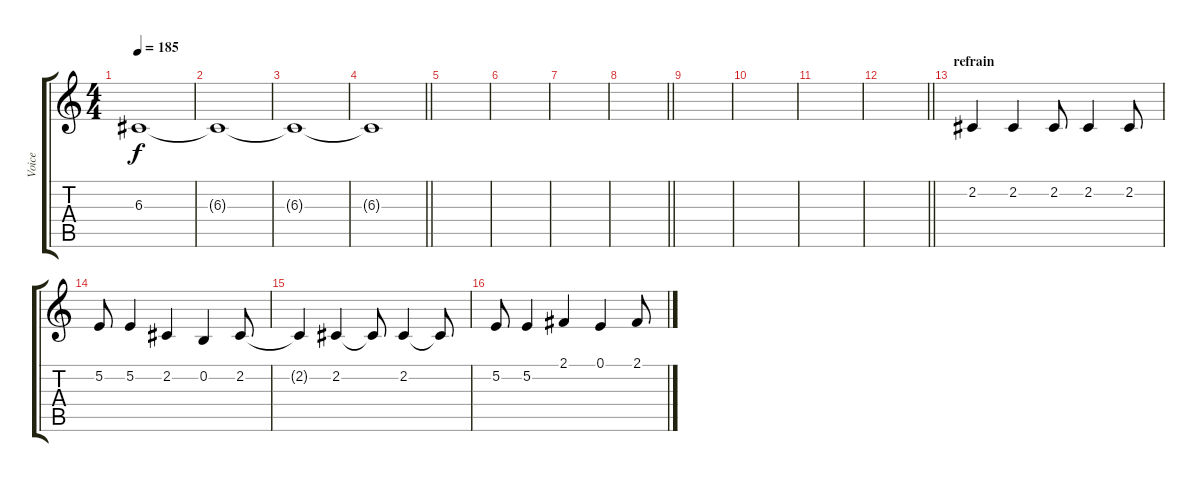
\track ("Voice" "Voice") {instrument oboe}
\staff {score tabs}
\tuning (E4 B3 G3 D3 A2 E2) {hide}
\ts (4 4)
\tempo 185
\clef g2
\ks c
6.3.1{dy f volume 3} |
6.3{t}.1 |
6.3{t}.1 |
\barLineRight lightlight
6.3{t}.1 |
|
|
|
\barLineRight lightlight
|
|
|
|
\barLineRight lightlight
|
\section ("" "refrain")
2.2.4 2.2.4 2.2.8 2.2.4 2.2.8 |
5.2.8 5.2.4 2.2.4 0.2.4 2.2.8 |
2.2{t}.4 2.2.4 2.2{t}.8 2.2.4 2.2{t}.8 |
5.2.8 5.2.4 2.1.4 0.1.4 2.1.8
